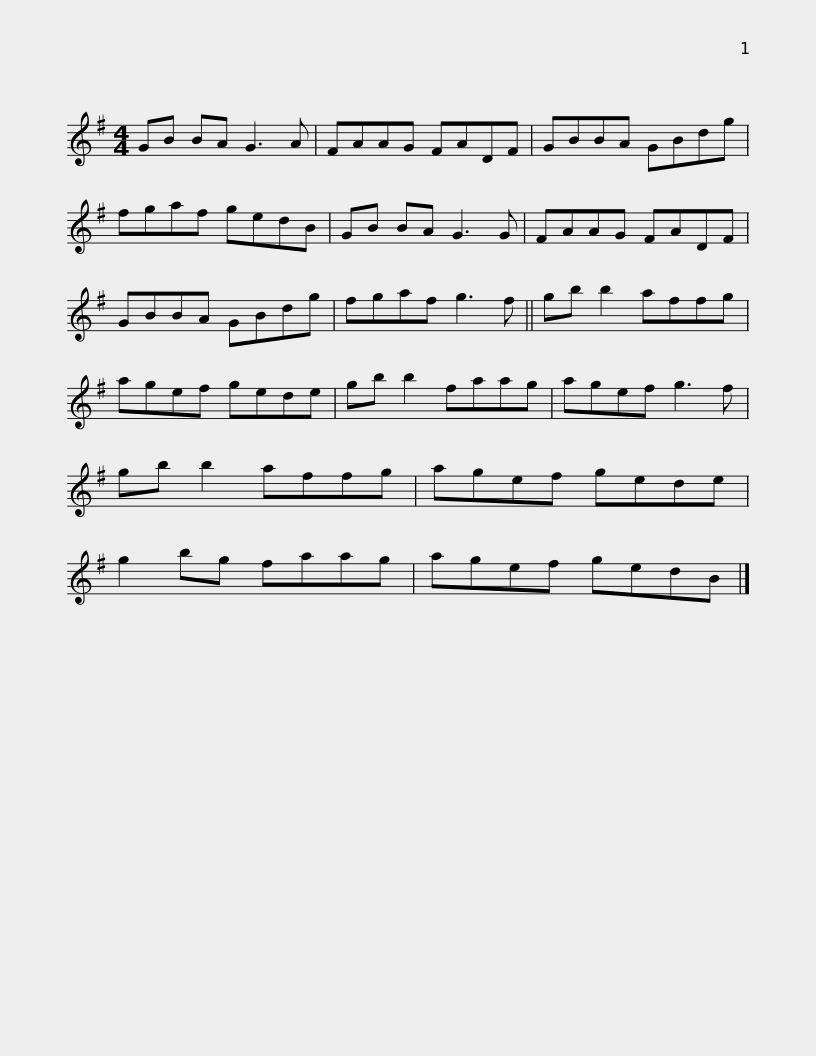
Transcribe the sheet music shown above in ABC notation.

X:1
L:1/8
M:4/4
I:linebreak $
K:G
V:1 treble
V:1
 GB BA G3 A | FAAG FADF | GBBA GBdg | fgaf gedB | GB BA G3 G |$ %5
 FAAG FADF | GBBA GBdg | fgaf g3 f || gb b2 affg | agef gede |$ %10
 gb b2 faag | agef g3 f | gb b2 affg | agef gede | g2 bg faag |$ %15
 agef gedB |] %16
